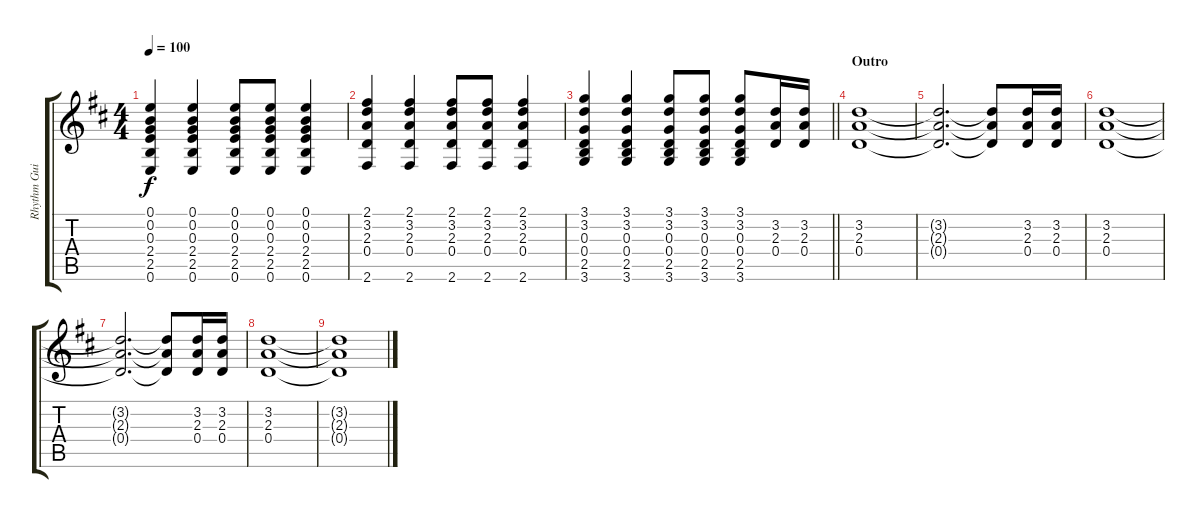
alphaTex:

\track ("Rhythm Guitar" "Rhythm Gui") {instrument overdrivenguitar}
\staff {score tabs}
\tuning (E4 B3 G3 D3 A2 E2) {hide}
\ts (4 4)
\tempo 100
\clef g2
\ks d
(0.1 0.2 0.3 2.4 2.5 0.6).4{dy f} (0.1 0.2 0.3 2.4 2.5 0.6).4 (0.1 0.2 0.3 2.4 2.5 0.6).8 (0.1 0.2 0.3 2.4 2.5 0.6).8 (0.1 0.2 0.3 2.4 2.5 0.6).4 |
(2.1 3.2 2.3 0.4 2.6).4 (2.1 3.2 2.3 0.4 2.6).4 (2.1 3.2 2.3 0.4 2.6).8 (2.1 3.2 2.3 0.4 2.6).8 (2.1 3.2 2.3 0.4 2.6).4 |
\barLineRight lightlight
(3.1 3.2 0.3 0.4 2.5 3.6).4 (3.1 3.2 0.3 0.4 2.5 3.6).4 (3.1 3.2 0.3 0.4 2.5 3.6).8 (3.1 3.2 0.3 0.4 2.5 3.6).8 (3.1 3.2 0.3 0.4 2.5 3.6).8 (3.2 2.3 0.4).16 (3.2 2.3 0.4).16 |
\section ("" "Outro")
(3.2 2.3 0.4).1 |
(3.2{t} 2.3{t} 0.4{t}).2{d} (3.2{t} 2.3{t} 0.4{t}).8 (3.2 2.3 0.4).16 (3.2 2.3 0.4).16 |
(3.2 2.3 0.4).1 |
(3.2{t} 2.3{t} 0.4{t}).2{d} (3.2{t} 2.3{t} 0.4{t}).8 (3.2 2.3 0.4).16 (3.2 2.3 0.4).16 |
(3.2 2.3 0.4).1 |
(3.2{t} 2.3{t} 0.4{t}).1
